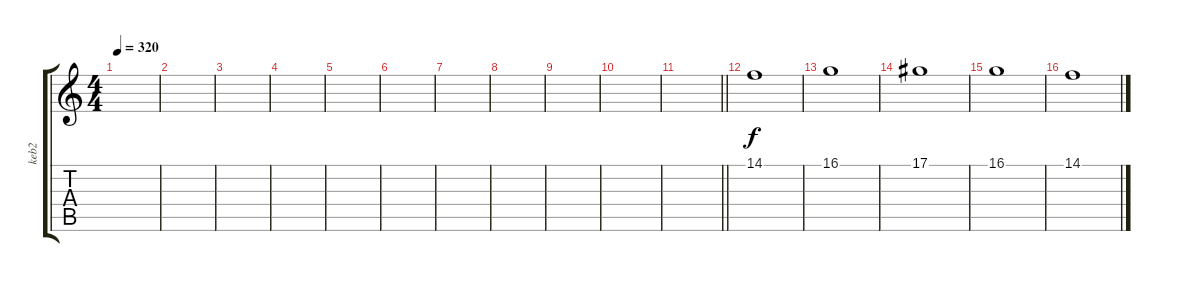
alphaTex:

\track ("keb2" "keb2") {instrument stringensemble1}
\staff {score tabs}
\tuning (Eb4 Bb3 Gb3 Db3 Ab2 Eb2) {hide}
\ts (4 4)
\tempo 320
\clef g2
\ks c
|
|
|
|
|
|
|
|
|
|
\barLineRight lightlight
|
14.1.1 |
16.1.1 |
17.1.1 |
16.1.1 |
14.1.1
